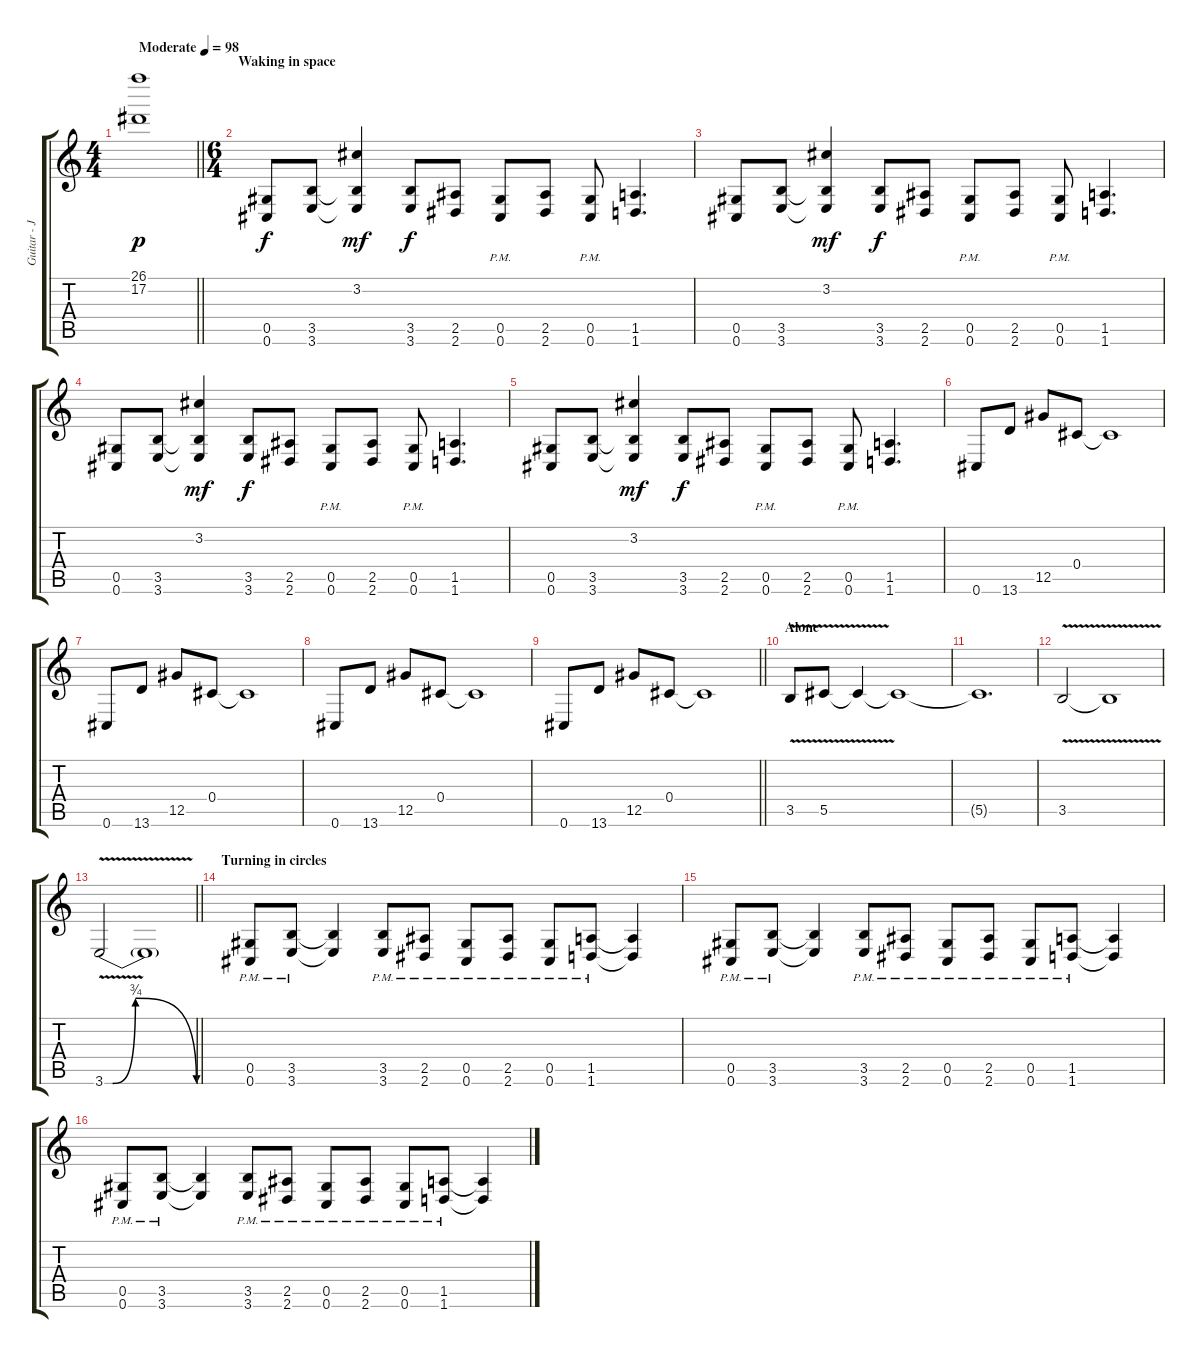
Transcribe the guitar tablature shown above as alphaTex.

\track ("Guitar - Jerry Cantrell" "Guitar - J") {instrument distortionguitar}
\staff {score tabs}
\tuning (Eb4 Bb3 Gb3 Db3 Ab2 Db2) {hide}
\ts (4 4)
\tempo (98 "Moderate")
\clef g2
\barLineRight lightlight
\ks c
(26.1 17.2).1{dy p balance 8 instrument distortionguitar} |
\ts (6 4)
\section ("" "Waking in space")
(0.5 0.6).8{dy f balance 14} (3.5 3.6).8 (3.2 3.5{t} 3.6{t}).4{dy mf} (3.5 3.6).8{dy f} (2.5 2.6).8 (0.5{pm} 0.6{pm}).8 (2.5 2.6).8 (0.5{pm} 0.6{pm}).8 (1.5 1.6).4{d} |
(0.5 0.6).8 (3.5 3.6).8 (3.2 3.5{t} 3.6{t}).4{dy mf} (3.5 3.6).8{dy f} (2.5 2.6).8 (0.5{pm} 0.6{pm}).8 (2.5 2.6).8 (0.5{pm} 0.6{pm}).8 (1.5 1.6).4{d} |
(0.5 0.6).8 (3.5 3.6).8 (3.2 3.5{t} 3.6{t}).4{dy mf} (3.5 3.6).8{dy f} (2.5 2.6).8 (0.5{pm} 0.6{pm}).8 (2.5 2.6).8 (0.5{pm} 0.6{pm}).8 (1.5 1.6).4{d} |
(0.5 0.6).8 (3.5 3.6).8 (3.2 3.5{t} 3.6{t}).4{dy mf} (3.5 3.6).8{dy f} (2.5 2.6).8 (0.5{pm} 0.6{pm}).8 (2.5 2.6).8 (0.5{pm} 0.6{pm}).8 (1.5 1.6).4{d} |
0.6.8{volume 15 balance 5} 13.6.8 12.5.8 0.4.8 0.4{t}.1{volume 13} |
0.6.8{volume 15 balance 5} 13.6.8 12.5.8 0.4.8 0.4{t}.1{volume 13} |
0.6.8{volume 15 balance 5} 13.6.8 12.5.8 0.4.8 0.4{t}.1{volume 13} |
\barLineRight lightlight
0.6.8{volume 15 balance 5} 13.6.8 12.5.8 0.4.8 0.4{t}.1{volume 13} |
\section ("" "Alone")
3.5{v}.8{volume 12 balance 12 instrument overdrivenguitar} 5.5{v}.8 5.5{t}.4{volume 5} 5.5{t}.1 |
5.5{t}.1{d} |
3.5{v}.2{volume 12} 3.5{t}.1{volume 9} |
\barLineRight lightlight
3.6{be (custom 0 0 5 0 20 3 60 0) v}.2{volume 12} 3.6{t}.1{volume 9} |
\section ("" "Turning in circles")
(0.5{pm} 0.6{pm}).8{volume 13 balance 14 instrument distortionguitar} (3.5{pm} 3.6{pm}).8 (3.5{t} 3.6{t}).4 (3.5{pm} 3.6{pm}).8 (2.5{pm} 2.6{pm}).8 (0.5{pm} 0.6{pm}).8 (2.5{pm} 2.6{pm}).8 (0.5{pm} 0.6{pm}).8 (1.5{pm} 1.6{pm}).8 (1.5{t} 1.6{t}).4 |
(0.5{pm} 0.6{pm}).8 (3.5{pm} 3.6{pm}).8 (3.5{t} 3.6{t}).4 (3.5{pm} 3.6{pm}).8 (2.5{pm} 2.6{pm}).8 (0.5{pm} 0.6{pm}).8 (2.5{pm} 2.6{pm}).8 (0.5{pm} 0.6{pm}).8 (1.5{pm} 1.6{pm}).8 (1.5{t} 1.6{t}).4 |
(0.5{pm} 0.6{pm}).8 (3.5{pm} 3.6{pm}).8 (3.5{t} 3.6{t}).4 (3.5{pm} 3.6{pm}).8 (2.5{pm} 2.6{pm}).8 (0.5{pm} 0.6{pm}).8 (2.5{pm} 2.6{pm}).8 (0.5{pm} 0.6{pm}).8 (1.5{pm} 1.6{pm}).8 (1.5{t} 1.6{t}).4
